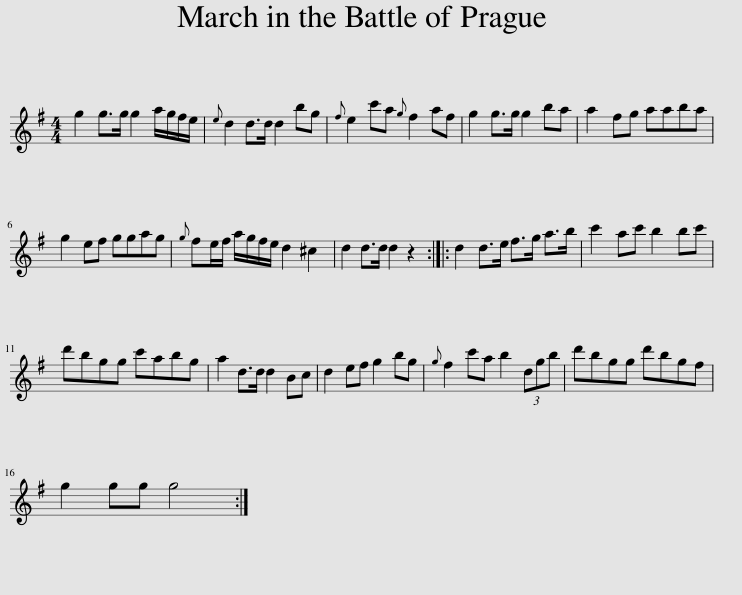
X:1
L:1/8
M:4/4
I:linebreak $
K:G
V:1 treble
V:1
 g2 g>g g2 a/g/f/e/ |{e} d2 d>d d2 bg |{f} e2 c'a{g} f2 af | g2 g>g g2 ba | a2 fg aaba |$ %5
 g2 ef ggag |{g} fe/f/ a/g/f/e/ d2 ^c2 | d2 d>d d2 z2 :: d2 d>e f>g a>b | c'2 ac' b2 bc' |$ %10
 d'bgg c'abg | a2 d>d d2 Bc | d2 ef g2 bg |{g} f2 c'a b2 (3dgb | d'bgg d'bgf |$ %15
 g2 gg g4 :| %16
